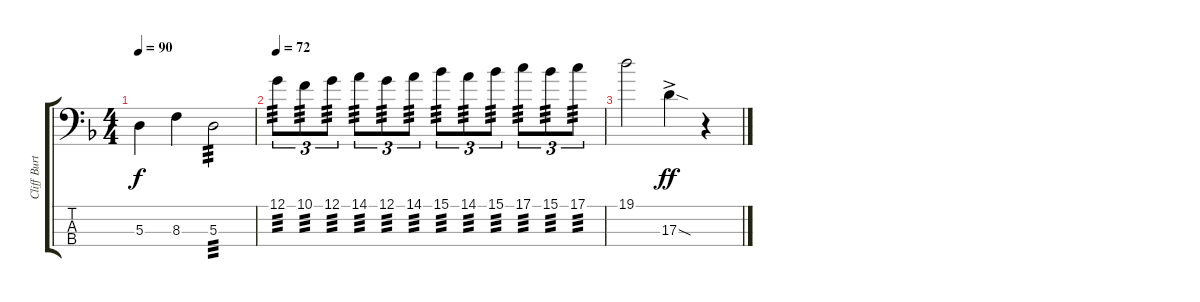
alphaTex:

\track ("Cliff Burton - Bass" "Cliff Burt") {instrument electricbassfinger}
\staff {score tabs}
\tuning (G2 D2 A1 E1) {hide}
\ts (4 4)
\tempo 90
\clef f4
\ks f
5.3.4{dy f} 8.3.4 5.3.2{tp 3} |
\tempo 72
12.1.8{tu (3 2) tp 3} 10.1.8{tu (3 2) tp 3} 12.1.8{tu (3 2) tp 3} 14.1.8{tu (3 2) tp 3} 12.1.8{tu (3 2) tp 3} 14.1.8{tu (3 2) tp 3} 15.1.8{tu (3 2) tp 3} 14.1.8{tu (3 2) tp 3} 15.1.8{tu (3 2) tp 3} 17.1.8{tu (3 2) tp 3} 15.1.8{tu (3 2) tp 3} 17.1.8{tu (3 2) tp 3} |
19.1.2 17.3{sod ac}.4{dy ff} r.4
